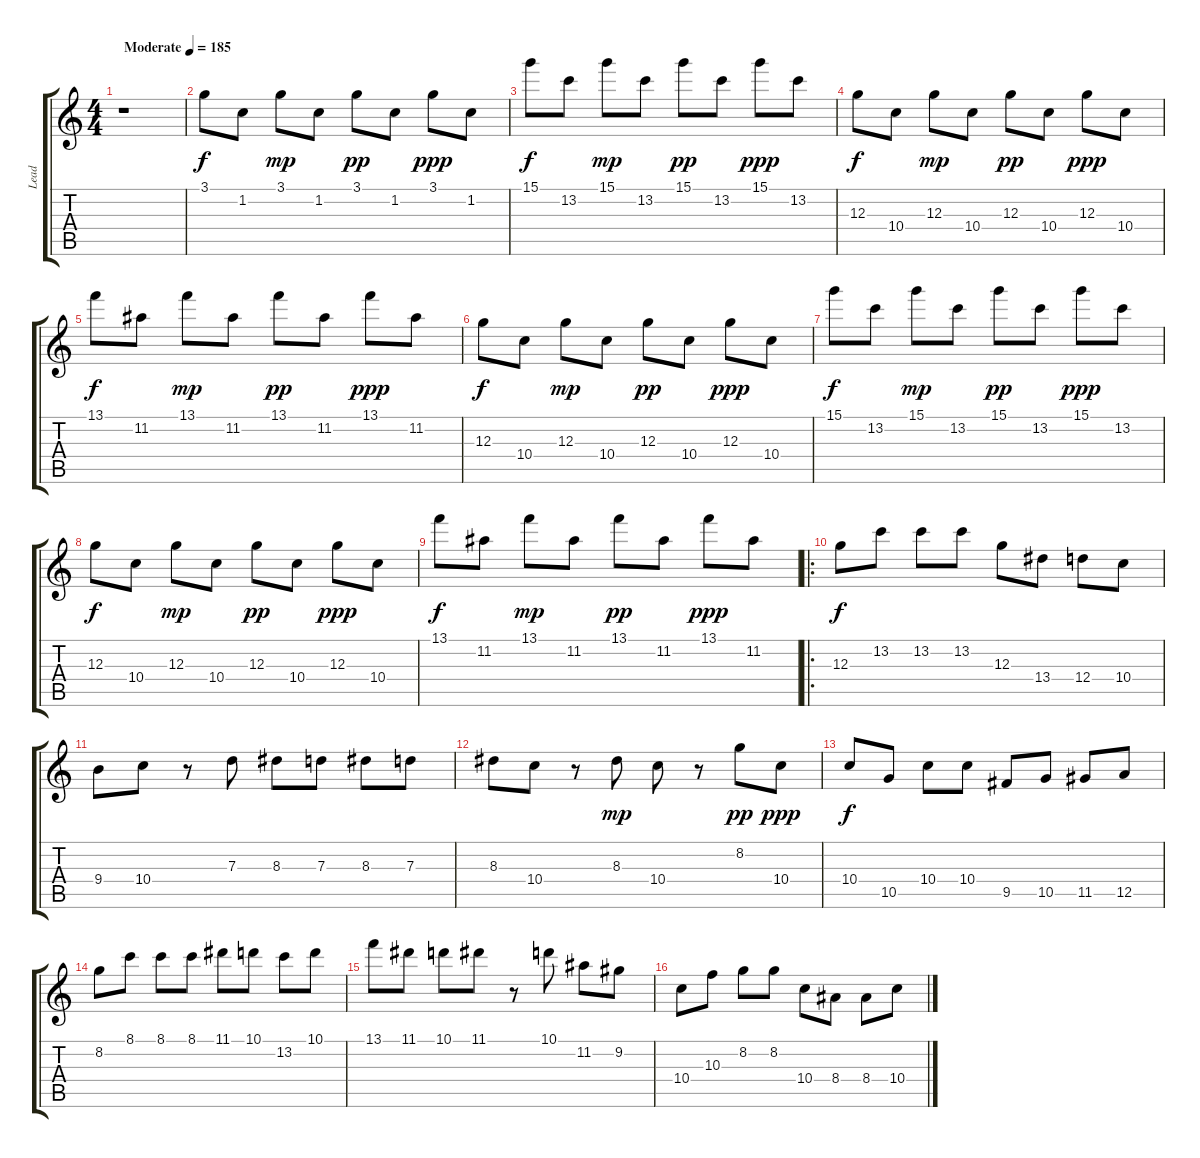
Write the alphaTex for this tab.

\track ("Lead" "Lead") {instrument distortionguitar}
\staff {score tabs}
\tuning (E4 B3 G3 D3 A2 E2) {hide}
\ts (4 4)
\tempo (185 "Moderate")
\clef g2
\ks c
r.1{dy f instrument distortionguitar} |
3.1.8 1.2.8 3.1.8{dy mp} 1.2.8 3.1.8{dy pp} 1.2.8 3.1.8{dy ppp} 1.2.8 |
15.1.8{dy f} 13.2.8 15.1.8{dy mp} 13.2.8 15.1.8{dy pp} 13.2.8 15.1.8{dy ppp} 13.2.8 |
12.3.8{dy f} 10.4.8 12.3.8{dy mp} 10.4.8 12.3.8{dy pp} 10.4.8 12.3.8{dy ppp} 10.4.8 |
13.1.8{dy f} 11.2.8 13.1.8{dy mp} 11.2.8 13.1.8{dy pp} 11.2.8 13.1.8{dy ppp} 11.2.8 |
12.3.8{dy f} 10.4.8 12.3.8{dy mp} 10.4.8 12.3.8{dy pp} 10.4.8 12.3.8{dy ppp} 10.4.8 |
15.1.8{dy f} 13.2.8 15.1.8{dy mp} 13.2.8 15.1.8{dy pp} 13.2.8 15.1.8{dy ppp} 13.2.8 |
12.3.8{dy f} 10.4.8 12.3.8{dy mp} 10.4.8 12.3.8{dy pp} 10.4.8 12.3.8{dy ppp} 10.4.8 |
13.1.8{dy f} 11.2.8 13.1.8{dy mp} 11.2.8 13.1.8{dy pp} 11.2.8 13.1.8{dy ppp} 11.2.8 |
\ro
12.3.8{dy f} 13.2.8 13.2.8 13.2.8 12.3.8 13.4.8 12.4.8 10.4.8 |
9.4.8 10.4.8 r.8 7.3.8 8.3.8 7.3.8 8.3.8 7.3.8 |
8.3.8 10.4.8 r.8 8.3.8{dy mp} 10.4.8 r.8 8.2.8{dy pp} 10.4.8{dy ppp} |
10.4.8{dy f} 10.5.8 10.4.8 10.4.8 9.5.8 10.5.8 11.5.8 12.5.8 |
8.2.8 8.1.8 8.1.8 8.1.8 11.1.8 10.1.8 13.2.8 10.1.8 |
13.1.8 11.1.8 10.1.8 11.1.8 r.8 10.1.8 11.2.8 9.2.8 |
10.4.8 10.3.8 8.2.8 8.2.8 10.4.8 8.4.8 8.4.8 10.4.8
